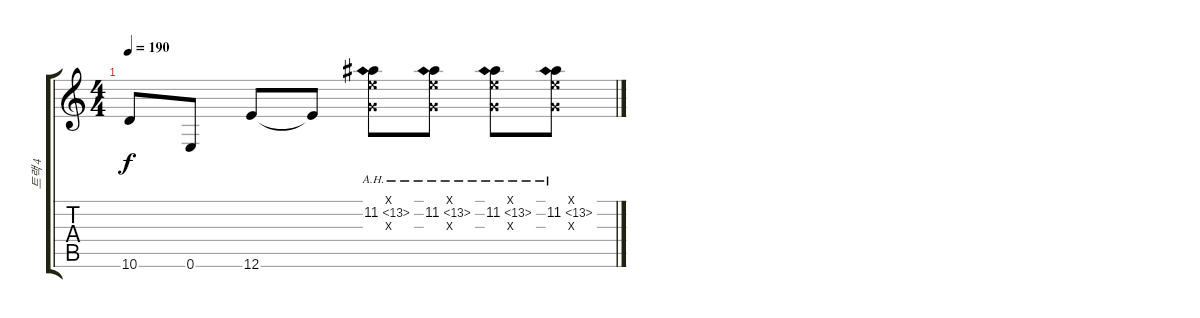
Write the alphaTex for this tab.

\track ("트랙 4" "트랙 4") {instrument overdrivenguitar}
\staff {score tabs}
\tuning (E4 B3 G3 D3 A2 E2) {hide}
\ts (4 4)
\tempo 190
\clef g2
\ks c
10.6{t}.8{dy f} 0.6.8 12.6.8 12.6{t}.8 (0.1{x} 11.2{ah 2} 0.3{x}).8 (0.1{x} 11.2{ah 2} 0.3{x}).8 (0.1{x} 11.2{ah 2} 0.3{x}).8 (0.1{x} 11.2{ah 2} 0.3{x}).8
